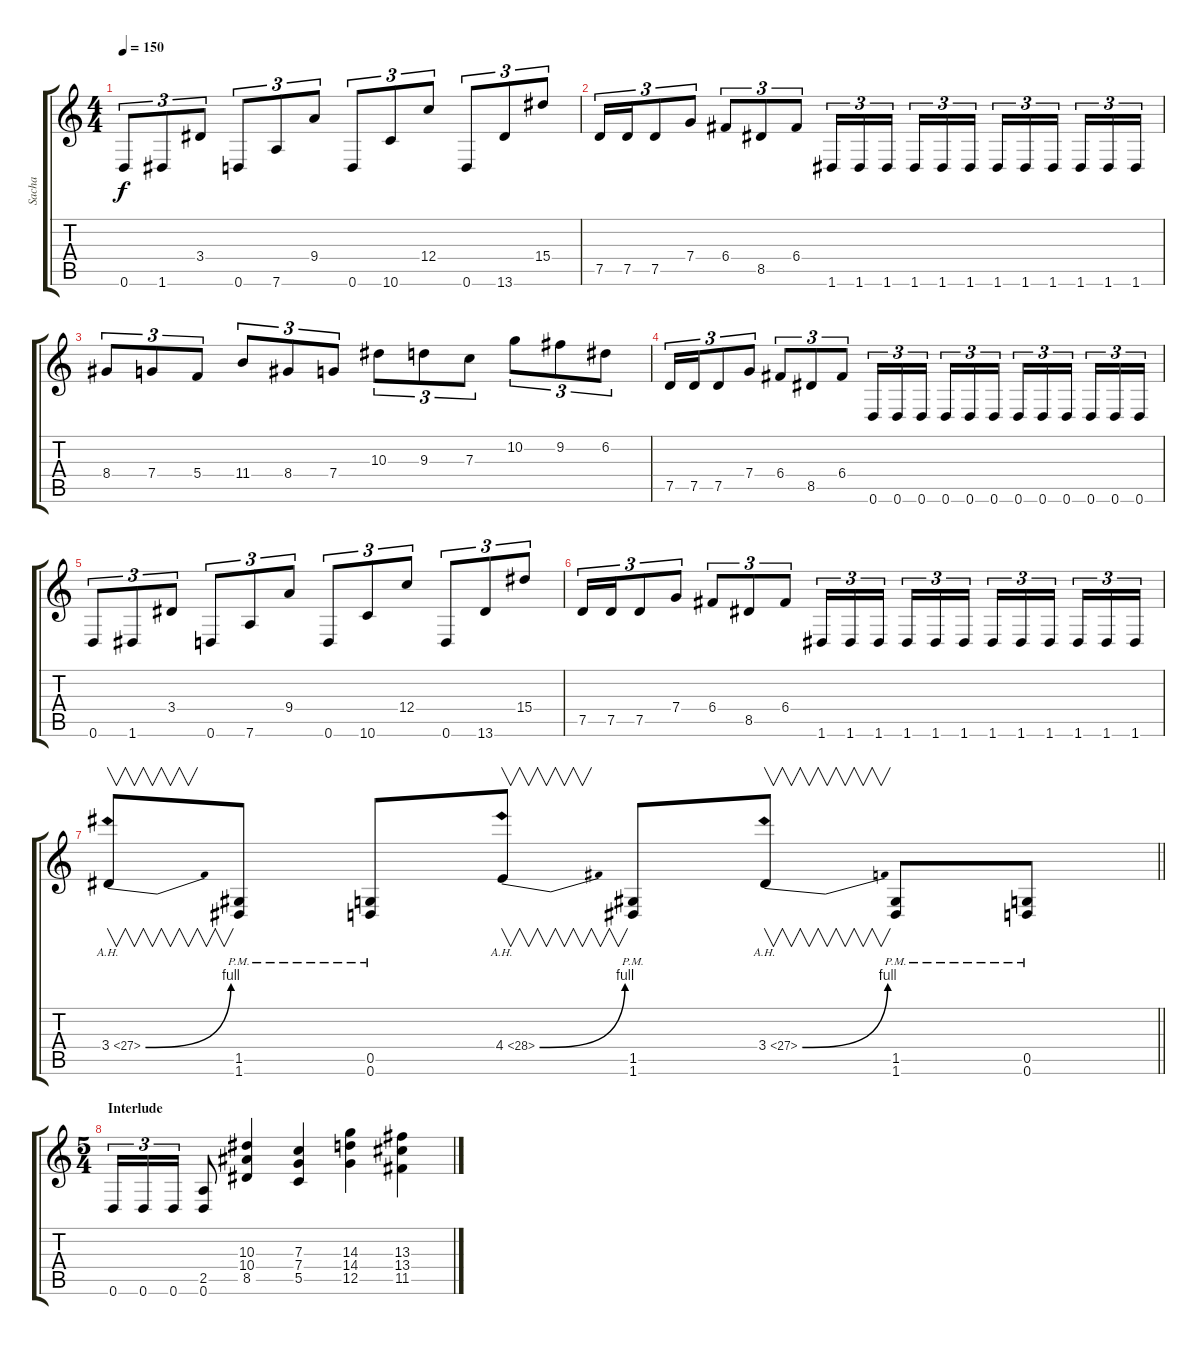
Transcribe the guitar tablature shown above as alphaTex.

\track ("Sacha" "Sacha") {instrument distortionguitar}
\staff {score tabs}
\tuning (D4 A3 F3 C3 G2 D2) {hide}
\ts (4 4)
\tempo 150
\clef g2
\ks c
0.6.8{tu (3 2) dy f} 1.6.8{tu (3 2)} 3.4.8{tu (3 2)} 0.6.8{tu (3 2)} 7.6.8{tu (3 2)} 9.4.8{tu (3 2)} 0.6.8{tu (3 2)} 10.6.8{tu (3 2)} 12.4.8{tu (3 2)} 0.6.8{tu (3 2)} 13.6.8{tu (3 2)} 15.4.8{tu (3 2)} |
7.5.16{tu (3 2)} 7.5.16{tu (3 2)} 7.5.8{tu (3 2)} 7.4.8{tu (3 2)} 6.4.8{tu (3 2)} 8.5.8{tu (3 2)} 6.4.8{tu (3 2)} 1.6.16{tu (3 2)} 1.6.16{tu (3 2)} 1.6.16{tu (3 2) beam splitsecondary} 1.6.16{tu (3 2)} 1.6.16{tu (3 2)} 1.6.16{tu (3 2)} 1.6.16{tu (3 2)} 1.6.16{tu (3 2)} 1.6.16{tu (3 2) beam splitsecondary} 1.6.16{tu (3 2)} 1.6.16{tu (3 2)} 1.6.16{tu (3 2)} |
8.4.8{tu (3 2)} 7.4.8{tu (3 2)} 5.4.8{tu (3 2)} 11.4.8{tu (3 2)} 8.4.8{tu (3 2)} 7.4.8{tu (3 2)} 10.3.8{tu (3 2)} 9.3.8{tu (3 2)} 7.3.8{tu (3 2)} 10.2.8{tu (3 2)} 9.2.8{tu (3 2)} 6.2.8{tu (3 2)} |
7.5.16{tu (3 2)} 7.5.16{tu (3 2)} 7.5.8{tu (3 2)} 7.4.8{tu (3 2)} 6.4.8{tu (3 2)} 8.5.8{tu (3 2)} 6.4.8{tu (3 2)} 0.6.16{tu (3 2)} 0.6.16{tu (3 2)} 0.6.16{tu (3 2) beam splitsecondary} 0.6.16{tu (3 2)} 0.6.16{tu (3 2)} 0.6.16{tu (3 2)} 0.6.16{tu (3 2)} 0.6.16{tu (3 2)} 0.6.16{tu (3 2) beam splitsecondary} 0.6.16{tu (3 2)} 0.6.16{tu (3 2)} 0.6.16{tu (3 2)} |
0.6.8{tu (3 2)} 1.6.8{tu (3 2)} 3.4.8{tu (3 2)} 0.6.8{tu (3 2)} 7.6.8{tu (3 2)} 9.4.8{tu (3 2)} 0.6.8{tu (3 2)} 10.6.8{tu (3 2)} 12.4.8{tu (3 2)} 0.6.8{tu (3 2)} 13.6.8{tu (3 2)} 15.4.8{tu (3 2)} |
7.5.16{tu (3 2)} 7.5.16{tu (3 2)} 7.5.8{tu (3 2)} 7.4.8{tu (3 2)} 6.4.8{tu (3 2)} 8.5.8{tu (3 2)} 6.4.8{tu (3 2)} 1.6.16{tu (3 2)} 1.6.16{tu (3 2)} 1.6.16{tu (3 2) beam splitsecondary} 1.6.16{tu (3 2)} 1.6.16{tu (3 2)} 1.6.16{tu (3 2)} 1.6.16{tu (3 2)} 1.6.16{tu (3 2)} 1.6.16{tu (3 2) beam splitsecondary} 1.6.16{tu (3 2)} 1.6.16{tu (3 2)} 1.6.16{tu (3 2)} |
\barLineRight lightlight
3.4{be (bend 0 0 60 4) ah 24}.8{v} (1.5{pm} 1.6{pm}).8 (0.5{pm} 0.6{pm}).8 4.4{be (bend 0 0 60 4) ah 24}.8{v} (1.5{pm} 1.6{pm}).8 3.4{be (bend 0 0 60 4) ah 24}.8{v} (1.5{pm} 1.6{pm}).8 (0.5{pm} 0.6{pm}).8 |
\ts (5 4)
\section ("" "Interlude")
0.6.16{tu (3 2)} 0.6.16{tu (3 2)} 0.6.16{tu (3 2)} (2.5 0.6).8 (10.3 10.4 8.5).4 (7.3 7.4 5.5).4 (14.3 14.4 12.5).4 (13.3 13.4 11.5).4
